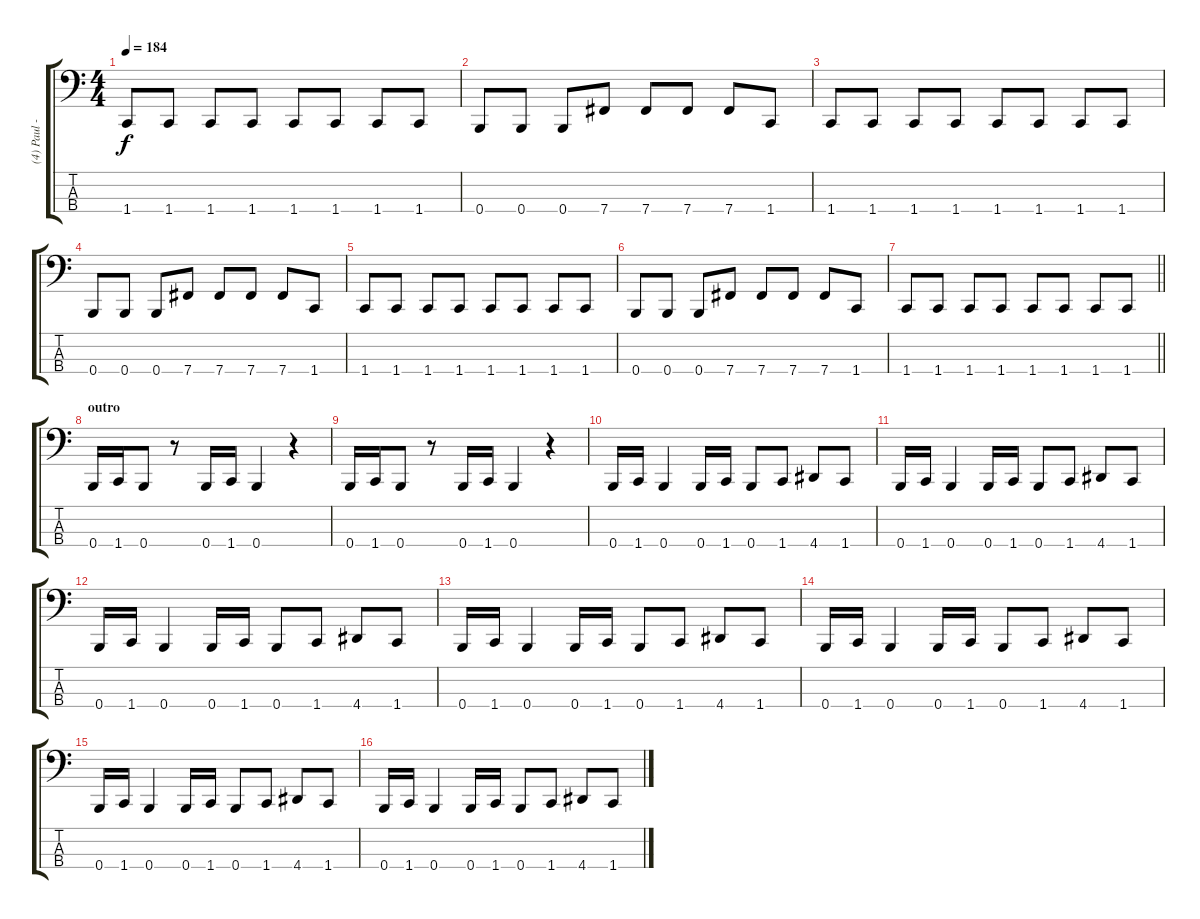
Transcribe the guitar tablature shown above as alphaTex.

\track ("(4) Paul - bass" "(4) Paul -") {instrument electricbasspick}
\staff {score tabs}
\tuning (E2 B1 Gb1 B0) {hide}
\ts (4 4)
\tempo 184
\clef f4
\ks c
1.4.8{dy f} 1.4.8 1.4.8 1.4.8 1.4.8 1.4.8 1.4.8 1.4.8 |
0.4.8 0.4.8 0.4.8 7.4.8 7.4.8 7.4.8 7.4.8 1.4.8 |
1.4.8 1.4.8 1.4.8 1.4.8 1.4.8 1.4.8 1.4.8 1.4.8 |
0.4.8 0.4.8 0.4.8 7.4.8 7.4.8 7.4.8 7.4.8 1.4.8 |
1.4.8 1.4.8 1.4.8 1.4.8 1.4.8 1.4.8 1.4.8 1.4.8 |
0.4.8 0.4.8 0.4.8 7.4.8 7.4.8 7.4.8 7.4.8 1.4.8 |
\barLineRight lightlight
1.4.8 1.4.8 1.4.8 1.4.8 1.4.8 1.4.8 1.4.8 1.4.8 |
\section ("" "outro")
0.4.16 1.4.16 0.4.8 r.8 0.4.16 1.4.16 0.4.4 r.4 |
0.4.16 1.4.16 0.4.8 r.8 0.4.16 1.4.16 0.4.4 r.4 |
0.4.16 1.4.16 0.4.4 0.4.16 1.4.16 0.4.8 1.4.8 4.4.8 1.4.8 |
0.4.16 1.4.16 0.4.4 0.4.16 1.4.16 0.4.8 1.4.8 4.4.8 1.4.8 |
0.4.16 1.4.16 0.4.4 0.4.16 1.4.16 0.4.8 1.4.8 4.4.8 1.4.8 |
0.4.16 1.4.16 0.4.4 0.4.16 1.4.16 0.4.8 1.4.8 4.4.8 1.4.8 |
0.4.16 1.4.16 0.4.4 0.4.16 1.4.16 0.4.8 1.4.8 4.4.8 1.4.8 |
0.4.16 1.4.16 0.4.4 0.4.16 1.4.16 0.4.8 1.4.8 4.4.8 1.4.8 |
0.4.16 1.4.16 0.4.4 0.4.16 1.4.16 0.4.8 1.4.8 4.4.8 1.4.8
